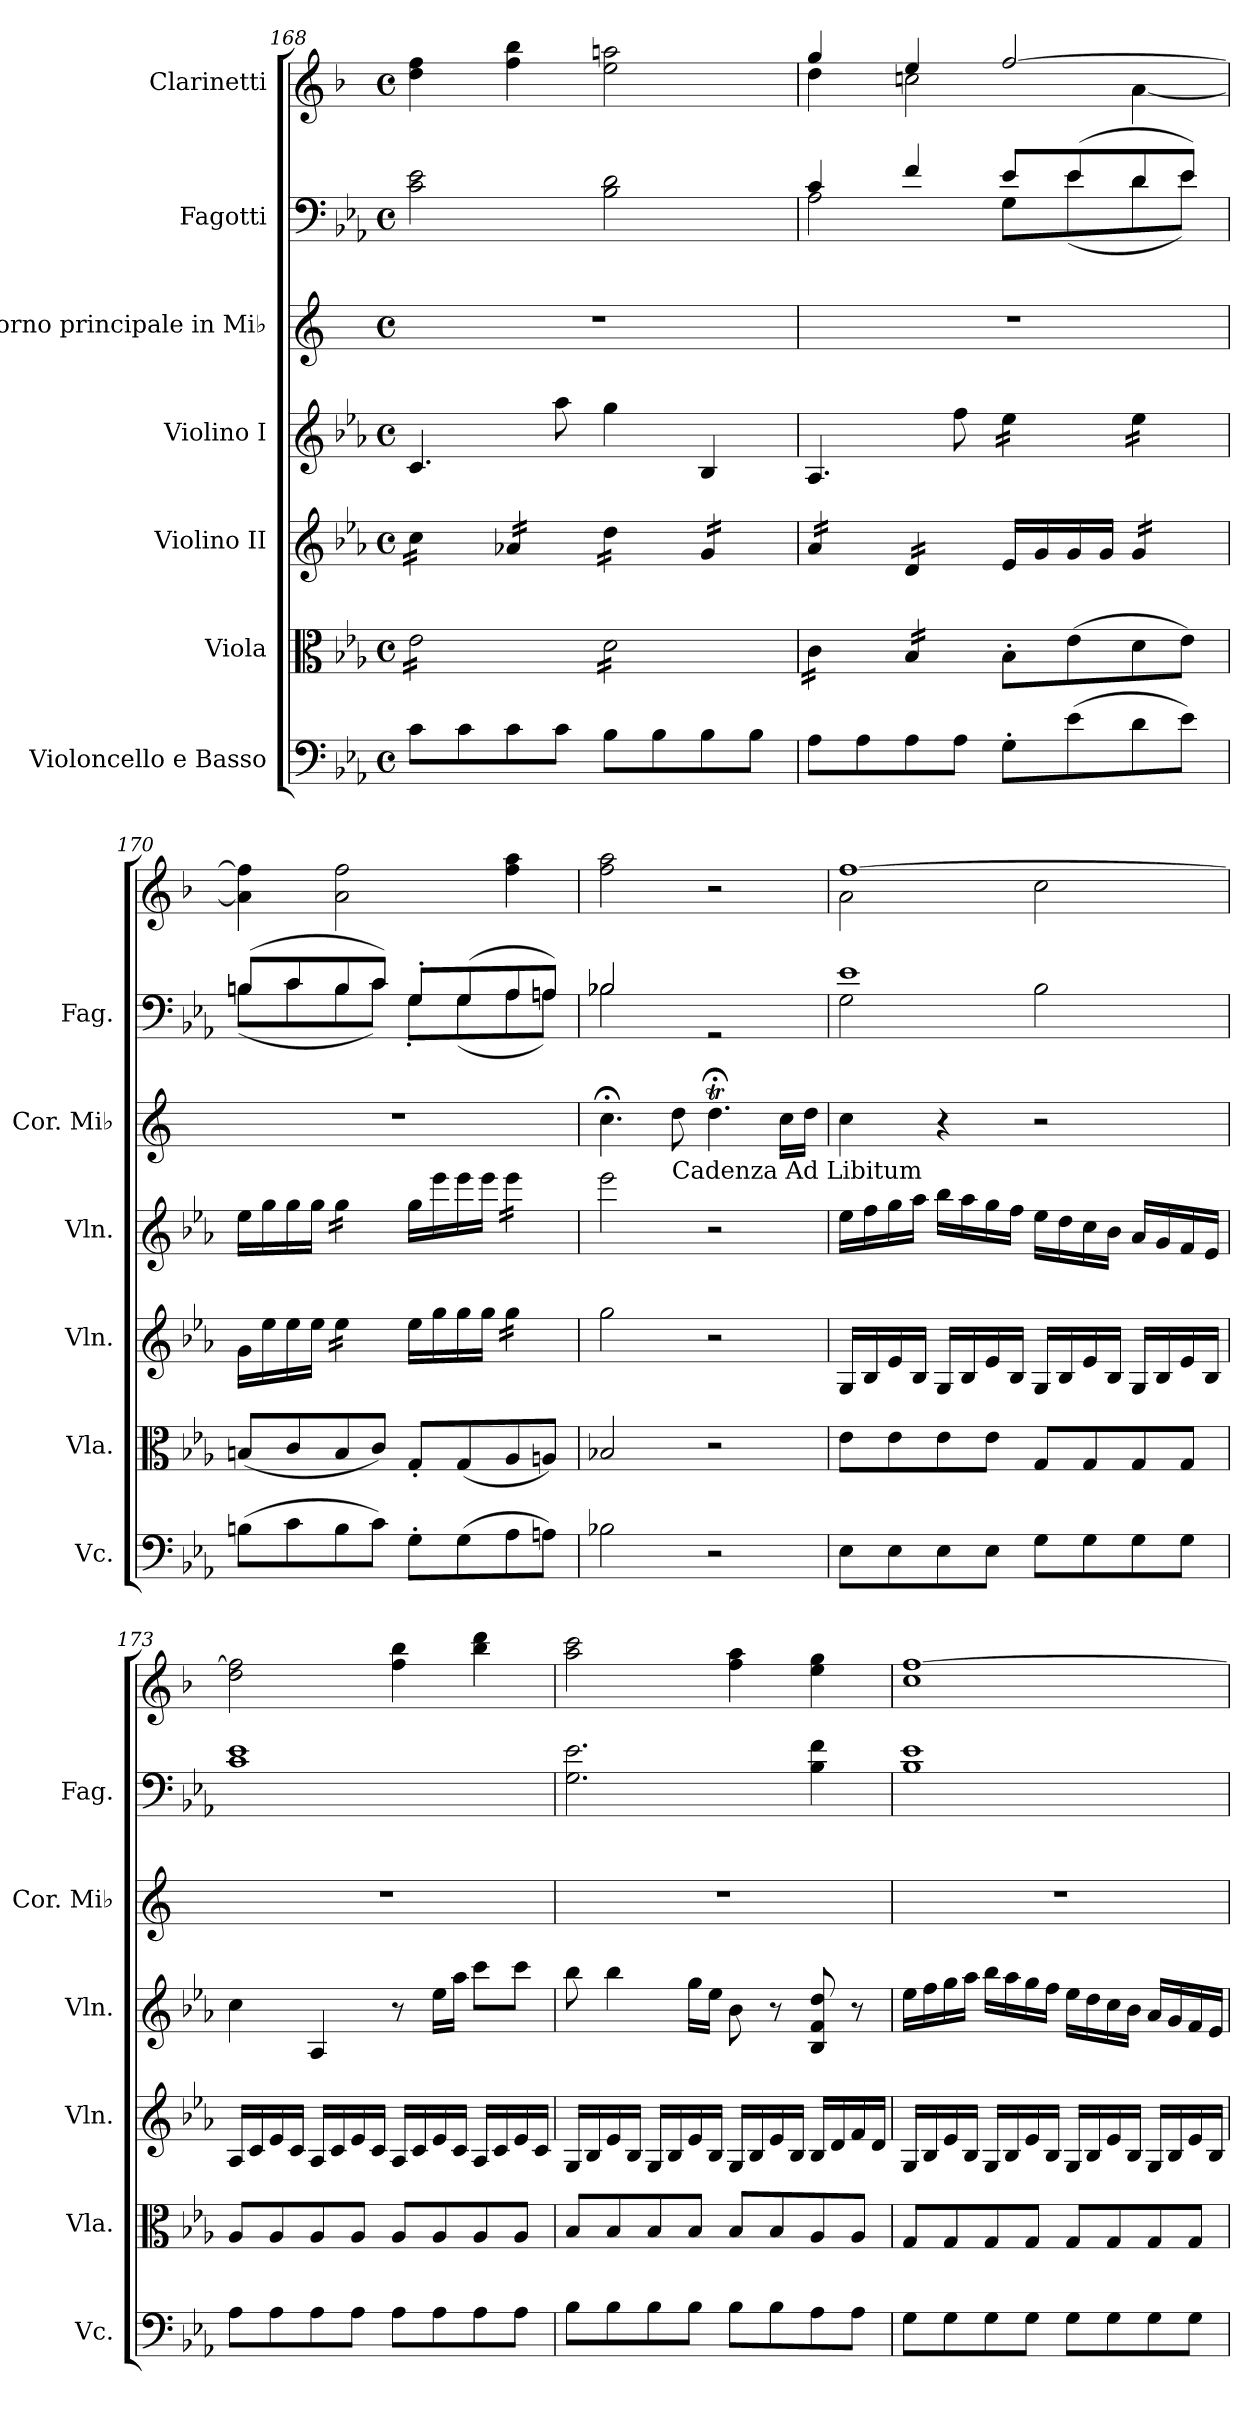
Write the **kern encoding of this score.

**kern	**kern	**kern	**kern	**kern	**kern	**kern
*part7	*part6	*part5	*part4	*part3	*part2	*part1
*staff7	*staff6	*staff5	*staff4	*staff3	*staff2	*staff1
*I"Violoncello e  Basso	*I"Viola	*I"Violino II	*I"Violino I	*I"Corno principale  in Mi♭	*I"Fagotti	*I"Clarinetti
*I'Vc.	*I'Vla.	*I'Vln.	*I'Vln.	*I'Cor. Mi♭	*I'Fag.	*
*clefF4	*clefC3	*clefG2	*clefG2	*clefG2	*clefF4	*clefG2
*	*	*	*	*ITrd5c9	*	*ITrd1c2
*k[b-e-a-]	*k[b-e-a-]	*k[b-e-a-]	*k[b-e-a-]	*k[b-e-a-]	*k[b-e-a-]	*k[b-e-a-]
*M4/4	*M4/4	*M4/4	*M4/4	*M4/4	*M4/4	*M4/4
*met(c)	*met(c)	*met(c)	*met(c)	*met(c)	*met(c)	*met(c)
=168	=168	=168	=168	=168	=168	=168
*	*tremolo	*	*	*	*	*
*	*	*tremolo	*	*	*	*
8c\L	16e-\LL	16cc\LL	4.c/	1r	2c\ 2e-\	4cc\ 4ee-\
.	16e-\	16cc\	.	.	.	.
8c\	16e-\	16cc\	.	.	.	.
.	16e-\	16cc\JJ	.	.	.	.
8c\	16e-\	16a-X/LL	.	.	.	4ee-\ 4aa-\
.	16e-\	16a-X/	.	.	.	.
8c\J	16e-\	16a-X/	8aa-\	.	.	.
.	16e-\JJ	16a-X/JJ	.	.	.	.
8B-\L	16d\LL	16dd\LL	4gg\	.	2B-\ 2d\	2dd\ 2ggn\
.	16d\	16dd\	.	.	.	.
8B-\	16d\	16dd\	.	.	.	.
.	16d\	16dd\JJ	.	.	.	.
8B-\	16d\	16g/LL	4B-/	.	.	.
.	16d\	16g/	.	.	.	.
8B-\J	16d\	16g/	.	.	.	.
.	16d\JJ	16g/JJ	.	.	.	.
!!LO:LB:g=z
=169	=169	=169	=169	=169	=169	=169
*	*	*	*	*	*^	*^
8A-\L	16c\LL	16a-/LL	4.A-/	1r	4c/	2A-\	4ff/	4cc\
.	16c\	16a-/	.	.	.	.	.	.
8A-\	16c\	16a-/	.	.	.	.	.	.
.	16c\JJ	16a-/JJ	.	.	.	.	.	.
8A-\	16B-/LL	16d/LL	.	.	4f/	.	4dd/	2b-X\
.	16B-/	16d/	.	.	.	.	.	.
8A-\J	16B-/	16d/	8ff\	.	.	.	.	.
.	16B-/JJ	16d/JJ	.	.	.	.	.	.
*	*	*Xtremolo	*	*	*	*	*	*
*	*Xtremolo	*	*	*	*	*	*	*
*	*	*	*tremolo	*	*	*	*	*
8G'\L	8B-'\L	16e-/LL	16ee-\LL	.	8e-/L	8G\L	[2ee-/	.
.	.	16g/	16ee-\	.	.	.	.	.
(8e-\	(8e-\	16g/	16ee-\	.	(8e-/	(8e-\	.	.
.	.	16g/JJ	16ee-\JJ	.	.	.	.	.
*	*	*tremolo	*	*	*	*	*	*
8d\	8d\	16g/LL	16ee-\LL	.	8d/	8d\	.	[4g\
.	.	16g/	16ee-\	.	.	.	.	.
8e-\J)	8e-\J)	16g/	16ee-\	.	8e-/J)	8e-\J)	.	.
.	.	16g/JJ	16ee-\JJ	.	.	.	.	.
*	*	*	*Xtremolo	*	*	*	*	*
*	*	*Xtremolo	*	*	*	*	*	*
*	*	*	*	*	*	*	*v	*v
=170	=170	=170	=170	=170	=170	=170	=170
(8Bn\L	(8Bn/L	16g\LL	16ee-\LL	1r	(8Bn/L	(8Bn\L	4g\] 4ee-\]
.	.	16ee-\	16gg\	.	.	.	.
8c\	8c/	16ee-\	16gg\	.	8c/	8c\	.
.	.	16ee-\JJ	16gg\JJ	.	.	.	.
*	*	*tremolo	*	*	*	*	*
*	*	*	*tremolo	*	*	*	*
8B\	8B/	16ee-\LL	16gg\LL	.	8B/	8B\	2g\ 2ee-\
.	.	16ee-\	16gg\	.	.	.	.
8c\J)	8c/J)	16ee-\	16gg\	.	8c/J)	8c\J)	.
.	.	16ee-\JJ	16gg\JJ	.	.	.	.
*	*	*	*Xtremolo	*	*	*	*
*	*	*Xtremolo	*	*	*	*	*
8G'\L	8G'/L	16ee-\LL	16gg\LL	.	8G'/L	8G'\L	.
.	.	16gg\	16eee-\	.	.	.	.
(8G\	(8G/	16gg\	16eee-\	.	(8G/	(8G\	.
.	.	16gg\JJ	16eee-\JJ	.	.	.	.
*	*	*tremolo	*	*	*	*	*
*	*	*	*tremolo	*	*	*	*
8A-\	8A-/	16gg\LL	16eee-\LL	.	8A-/	8A-\	4ee-\ 4gg\
.	.	16gg\	16eee-\	.	.	.	.
8An\J)	8An/J)	16gg\	16eee-\	.	8An/J)	8An\J)	.
.	.	16gg\JJ	16eee-\JJ	.	.	.	.
*	*	*	*Xtremolo	*	*	*	*
*	*	*Xtremolo	*	*	*	*	*
=171	=171	=171	=171	=171	=171	=171	=171
2B-X\	2B-X/	2gg\	2eee-\	4.e-;<\	2B-X/	2B-X\	2ee-\ 2gg\
!	!	!	!	!LO:TX:b:t=Cadenza Ad Libitum	!	!	!
.	.	.	.	8f\	.	.	.
2r	2r	2r	2r	4.f;<T\	2rGG	2ryy	2r
.	.	.	.	16e-\LL	.	.	.
.	.	.	.	16f\JJ	.	.	.
=172	=172	=172	=172	=172	=172	=172	=172
*	*	*	*	*	*	*	*^
8E-\L	8e-\L	16G/LL	16ee-\LL	4e-\	1e-	2G\	[1ee-	2g\
.	.	16B-/	16ff\	.	.	.	.	.
8E-\	8e-\	16e-/	16gg\	.	.	.	.	.
.	.	16B-/JJ	16aa-\JJ	.	.	.	.	.
8E-\	8e-\	16G/LL	16bb-\LL	4r	.	.	.	.
.	.	16B-/	16aa-\	.	.	.	.	.
8E-\J	8e-\J	16e-/	16gg\	.	.	.	.	.
.	.	16B-/JJ	16ff\JJ	.	.	.	.	.
8G\L	8G/L	16G/LL	16ee-\LL	2r	.	2B-\	.	2b-\
.	.	16B-/	16dd\	.	.	.	.	.
8G\	8G/	16e-/	16cc\	.	.	.	.	.
.	.	16B-/JJ	16b-\JJ	.	.	.	.	.
8G\	8G/	16G/LL	16a-/LL	.	.	.	.	.
.	.	16B-/	16g/	.	.	.	.	.
8G\J	8G/J	16e-/	16f/	.	.	.	.	.
.	.	16B-/JJ	16e-/JJ	.	.	.	.	.
*	*	*	*	*	*v	*v	*	*
*	*	*	*	*	*	*v	*v
!!LO:LB:g=z
=173	=173	=173	=173	=173	=173	=173
8A-\L	8A-/L	16A-/LL	4cc\	1r	1c 1e-	2cc\ 2ee-\]
.	.	16c/	.	.	.	.
8A-\	8A-/	16e-/	.	.	.	.
.	.	16c/JJ	.	.	.	.
8A-\	8A-/	16A-/LL	4A-/	.	.	.
.	.	16c/	.	.	.	.
8A-\J	8A-/J	16e-/	.	.	.	.
.	.	16c/JJ	.	.	.	.
8A-\L	8A-/L	16A-/LL	8r	.	.	4ee-\ 4aa-\
.	.	16c/	.	.	.	.
8A-\	8A-/	16e-/	16ee-\LL	.	.	.
.	.	16c/JJ	16aa-\JJ	.	.	.
8A-\	8A-/	16A-/LL	8ccc\L	.	.	4aa-\ 4ccc\
.	.	16c/	.	.	.	.
8A-\J	8A-/J	16e-/	8ccc\J	.	.	.
.	.	16c/JJ	.	.	.	.
=174	=174	=174	=174	=174	=174	=174
8B-\L	8B-/L	16G/LL	8bb-\	1r	2.G\ 2.e-\	2gg\ 2bb-\
.	.	16B-/	.	.	.	.
8B-\	8B-/	16e-/	4bb-\	.	.	.
.	.	16B-/JJ	.	.	.	.
8B-\	8B-/	16G/LL	.	.	.	.
.	.	16B-/	.	.	.	.
8B-\J	8B-/J	16e-/	16gg\LL	.	.	.
.	.	16B-/JJ	16ee-\JJ	.	.	.
8B-\L	8B-/L	16G/LL	8b-\	.	.	4ee-\ 4gg\
.	.	16B-/	.	.	.	.
8B-\	8B-/	16e-/	8r	.	.	.
.	.	16B-/JJ	.	.	.	.
8A-\	8A-/	16B-/LL	8B-/ 8f/ 8dd/	.	4B-\ 4f\	4dd\ 4ff\
.	.	16d/	.	.	.	.
8A-\J	8A-/J	16f/	8r	.	.	.
.	.	16d/JJ	.	.	.	.
=175	=175	=175	=175	=175	=175	=175
8G\L	8G/L	16G/LL	16ee-\LL	1r	1B- 1e-	1b- [1ee-
.	.	16B-/	16ff\	.	.	.
8G\	8G/	16e-/	16gg\	.	.	.
.	.	16B-/JJ	16aa-\JJ	.	.	.
8G\	8G/	16G/LL	16bb-\LL	.	.	.
.	.	16B-/	16aa-\	.	.	.
8G\J	8G/J	16e-/	16gg\	.	.	.
.	.	16B-/JJ	16ff\JJ	.	.	.
8G\L	8G/L	16G/LL	16ee-\LL	.	.	.
.	.	16B-/	16dd\	.	.	.
8G\	8G/	16e-/	16cc\	.	.	.
.	.	16B-/JJ	16b-\JJ	.	.	.
8G\	8G/	16G/LL	16a-/LL	.	.	.
.	.	16B-/	16g/	.	.	.
8G\J	8G/J	16e-/	16f/	.	.	.
.	.	16B-/JJ	16e-/JJ	.	.	.
=	=	=	=	=	=	=
*-	*-	*-	*-	*-	*-	*-
